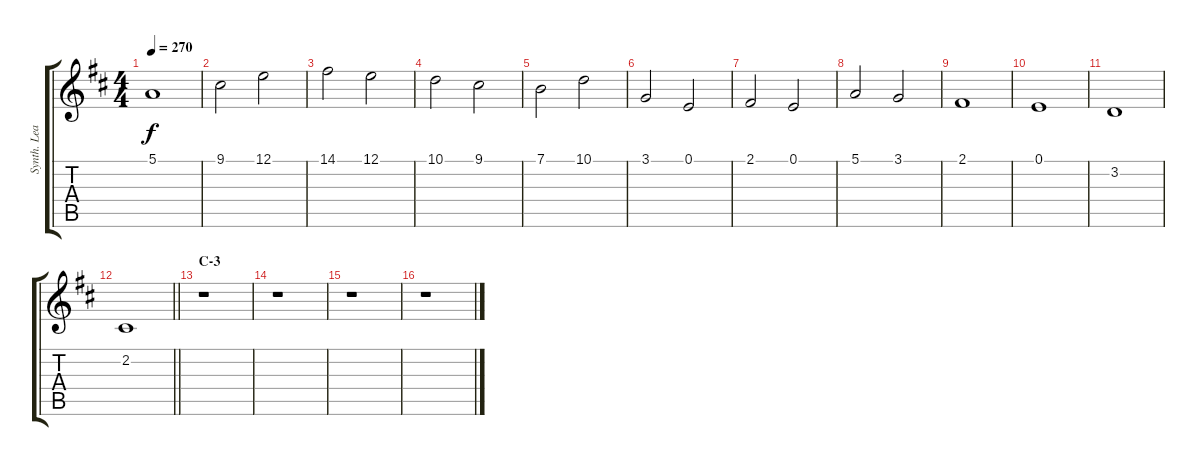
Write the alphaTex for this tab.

\track ("Synth. Lead II" "Synth. Lea") {instrument fx5brightness}
\staff {score tabs}
\tuning (E4 B3 G3 D3 A2 E2) {hide}
\ts (4 4)
\tempo 270
\clef g2
\ks d
5.1.1{dy f} |
9.1.2 12.1.2 |
14.1.2 12.1.2 |
10.1.2 9.1.2 |
7.1.2 10.1.2 |
3.1.2 0.1.2 |
2.1.2 0.1.2 |
5.1.2 3.1.2 |
2.1.1 |
0.1.1 |
3.2.1 |
\barLineRight lightlight
2.2.1 |
\section ("" "C-3")
r.1 |
r.1 |
r.1 |
r.1
